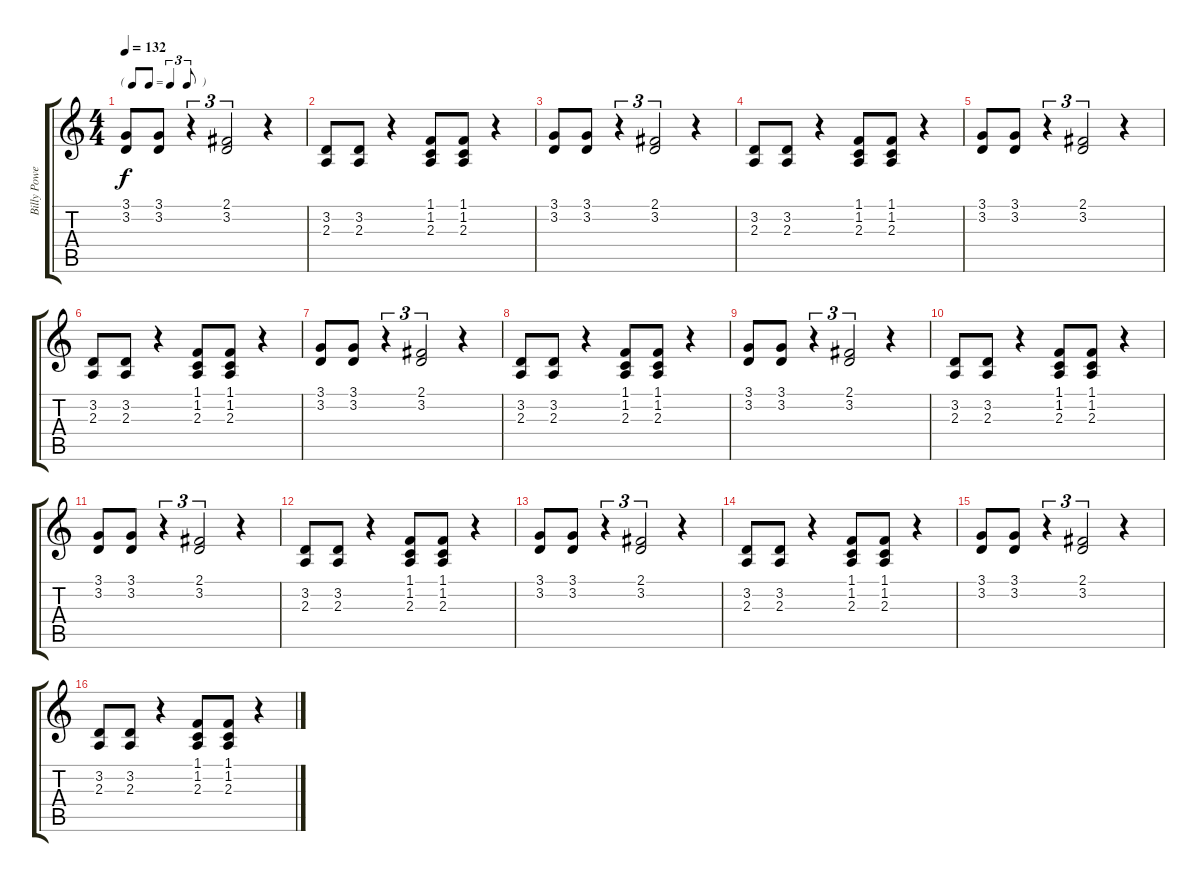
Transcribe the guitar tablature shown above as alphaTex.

\track ("Billy Powell (Piano RH)" "Billy Powe") {instrument acousticgrandpiano}
\staff {score tabs}
\tuning (E4 B3 G3 D3 A2 E2) {hide}
\ts (4 4)
\tf triplet8th
\tempo 132
\clef g2
\ks c
(3.1 3.2).8{dy f} (3.1 3.2).8 r.4{tu (3 2)} (2.1 3.2).2{tu (3 2)} r.4 |
(3.2 2.3).8 (3.2 2.3).8 r.4 (1.1 1.2 2.3).8 (1.1 1.2 2.3).8 r.4 |
(3.1 3.2).8 (3.1 3.2).8 r.4{tu (3 2)} (2.1 3.2).2{tu (3 2)} r.4 |
(3.2 2.3).8 (3.2 2.3).8 r.4 (1.1 1.2 2.3).8 (1.1 1.2 2.3).8 r.4 |
(3.1 3.2).8 (3.1 3.2).8 r.4{tu (3 2)} (2.1 3.2).2{tu (3 2)} r.4 |
(3.2 2.3).8 (3.2 2.3).8 r.4 (1.1 1.2 2.3).8 (1.1 1.2 2.3).8 r.4 |
(3.1 3.2).8 (3.1 3.2).8 r.4{tu (3 2)} (2.1 3.2).2{tu (3 2)} r.4 |
(3.2 2.3).8 (3.2 2.3).8 r.4 (1.1 1.2 2.3).8 (1.1 1.2 2.3).8 r.4 |
(3.1 3.2).8 (3.1 3.2).8 r.4{tu (3 2)} (2.1 3.2).2{tu (3 2)} r.4 |
(3.2 2.3).8 (3.2 2.3).8 r.4 (1.1 1.2 2.3).8 (1.1 1.2 2.3).8 r.4 |
(3.1 3.2).8 (3.1 3.2).8 r.4{tu (3 2)} (2.1 3.2).2{tu (3 2)} r.4 |
(3.2 2.3).8 (3.2 2.3).8 r.4 (1.1 1.2 2.3).8 (1.1 1.2 2.3).8 r.4 |
(3.1 3.2).8 (3.1 3.2).8 r.4{tu (3 2)} (2.1 3.2).2{tu (3 2)} r.4 |
(3.2 2.3).8 (3.2 2.3).8 r.4 (1.1 1.2 2.3).8 (1.1 1.2 2.3).8 r.4 |
(3.1 3.2).8 (3.1 3.2).8 r.4{tu (3 2)} (2.1 3.2).2{tu (3 2)} r.4 |
(3.2 2.3).8 (3.2 2.3).8 r.4 (1.1 1.2 2.3).8 (1.1 1.2 2.3).8 r.4
